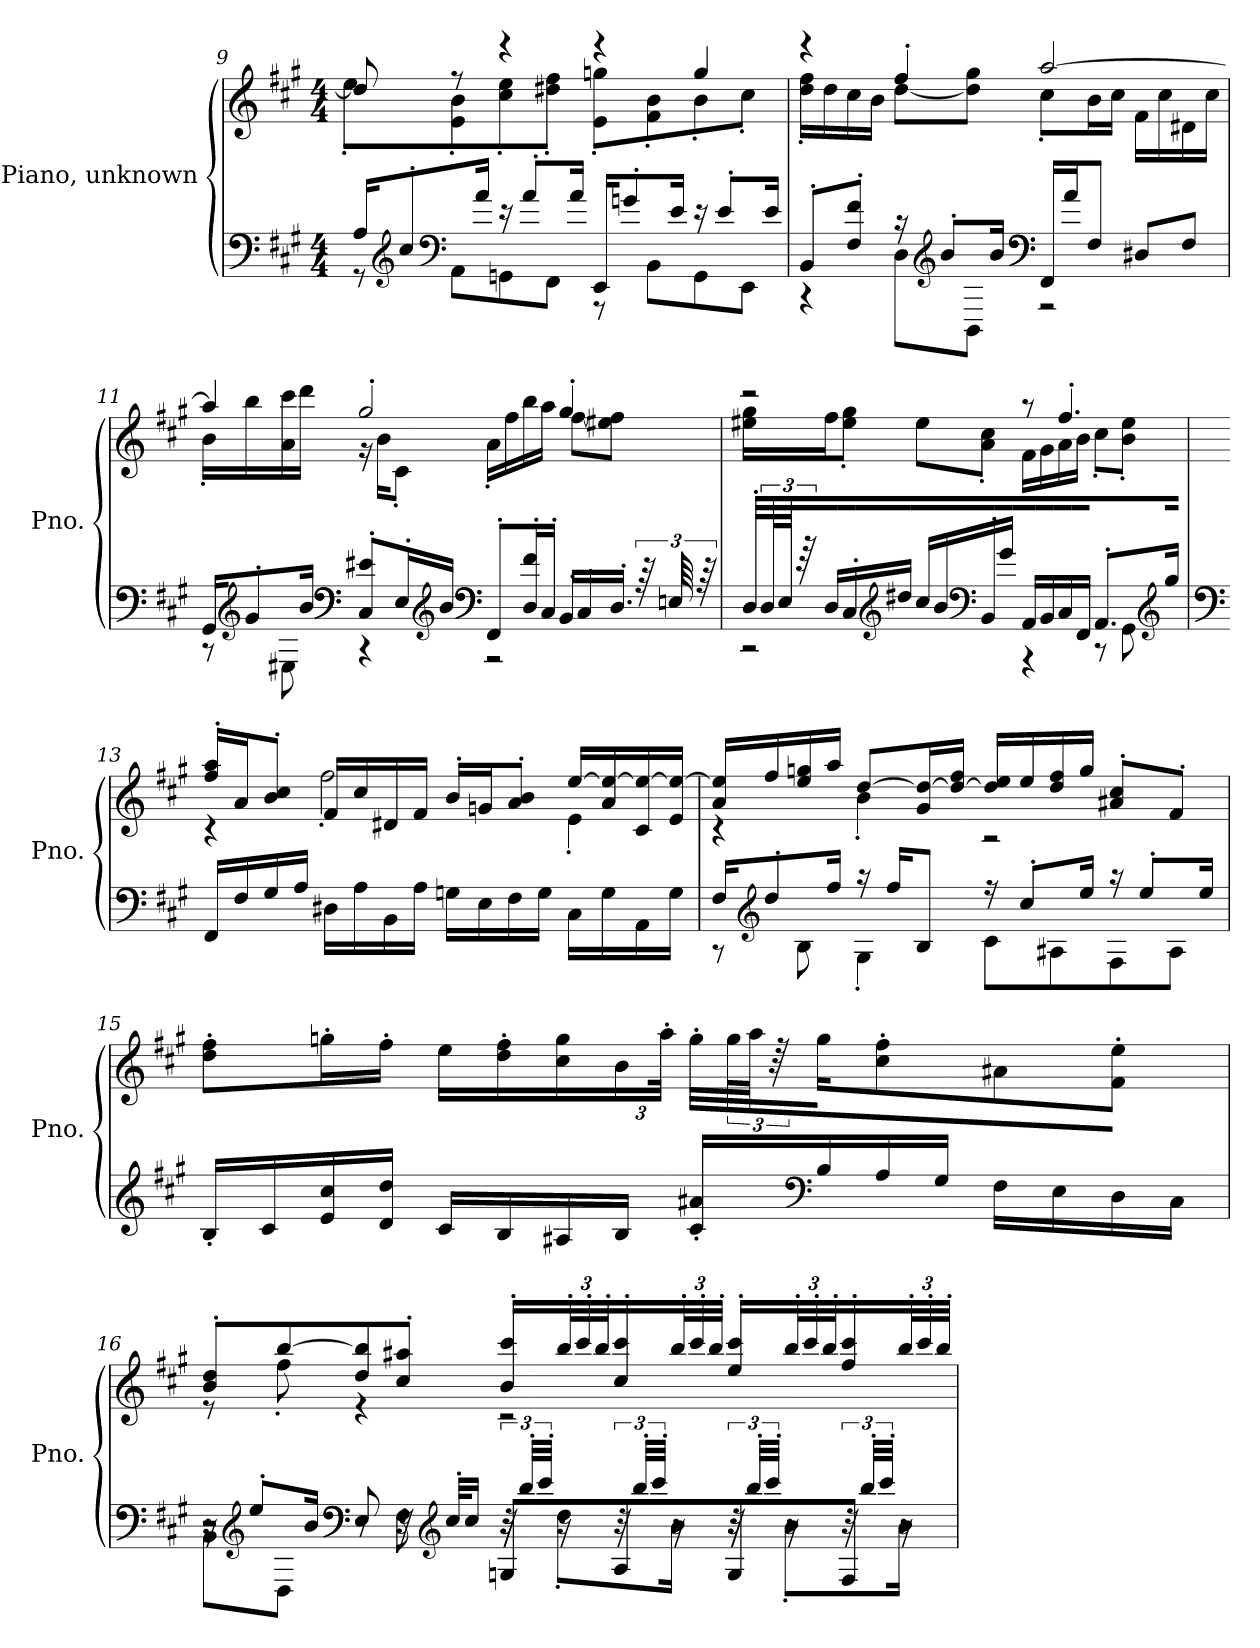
**kern	**kern
*part1	*part1
*staff2	*staff1
*I"Piano, unknown	*
*I'Pno.	*
!!LO:LB:g=z
*clefF4	*clefG2
*k[f#c#g#]	*k[f#c#g#]
*M4/4	*M4/4
=9	=9
*^	*^
16A/KL	8r	8dd/]	8ee'\L
*clefG2	*	*	*
8cc#'/	.	.	.
*clefF4	*	*	*
.	8AA\L	8r	8e\' 8b\'
16a/Jk	.	.	.
16r	8GGn\	4r	8cc#\' 8ee\'
8a'/L	.	.	.
.	8FF#\J	.	8dd#X\' 8ff#\'J
16a/Jk	.	.	.
16EE/KL	8r	4r	8e\' 8ggn\'L
8gn'/	.	.	.
.	8BB\L	.	8f#\' 8b\'
16e/Jk	.	.	.
16r	8GG\	4gg/	8b'\
8e'/L	.	.	.
.	8EE\J	.	8cc#'\J
16e/Jk	.	.	.
=10	=10	=10	=10
8BB'/L	4r	4r	16dd\' 16ff#\'LL
.	.	.	16dd\
8F#/' 8f#/'J	.	.	16cc#\
.	.	.	16b\JJ
16r	8D\L	4ff#'/	[8dd\L
*clefG2	*	*	*
8b'/L	.	.	.
.	8BB\J	.	8dd\] 8gg#\J
16b/Jk	.	.	.
*clefF4	*	*	*
16FF#/LL	2r	[2aa/	8cc#'\L
16a/J	.	.	.
8F#/J	.	.	16b\L
.	.	.	16cc#\JJ
8D#X/L	.	.	16f#\LL
.	.	.	16cc#\
8F#/J	.	.	16d#X\
.	.	.	16cc#\JJ
!!LO:LB:g=z	!!
=11	=11	=11	=11
16GG#/KL	8r	4aa/]	16b'\LL
*clefG2	*	*	*
8g#'/	.	.	16bb\
.	8E#X\	.	16a\ 16ccc#\
16b/Jk	.	.	16ddd\JJ
*clefF4	*	*	*
8C#/' 8e#X/'L	4r	2gg#'/	16r
.	.	.	16b\KL
16E#'/L	.	.	8c#'\J
*clefG2	*	*	*
16b/JJ	.	.	.
*clefF4	*	*	*
8FF#'/L	2r	.	16a'\LL
.	.	.	16ff#\
16D/' 16f#/'L	.	.	16bb\
16C#'/JJ	.	.	16aa\JJ
16BB'/LL	.	4gg#'/	[8ff#\L
16C#'/	.	.	.
16.D'/JJ	.	.	8ee#X\ 8ff#\]J
96r	.	.	.
96En/	.	.	.
96r	.	.	.
!!LO:LB:g=z	!!
=12	=12	=12	=12
32D'/LLL	2r	2r	16ee#X\ 16gg#\LL
96D/L	.	.	.
96E/JJJJ	.	.	.
96r	.	.	.
16D/LL	.	.	16ff#\J
16C#'/	.	.	8ee#\' 8gg#\'J
*clefG2	*	*	*
16dd#X/JJ	.	.	.
16cc#/LL	.	.	8ee#\L
16b/	.	.	.
*clefF4	*	*	*
16BB'/	.	.	8a\' 8cc#\'J
16g#/JJ	.	.	.
16AA/LL	4r	8r	16f#\LL
16BB/	.	.	16g#\
16C#/	.	4.ff#'/	16a\
16FF#/JJ	.	.	16b\JJ
8.AA'/L	8r	.	8cc#'\L
.	8GG#\	.	8b\' 8ee#\'J
*clefG2	*	*	*
16gg#/Jk	.	.	.
*v	*v	*	*
!!LO:LB:g=z	!!
=13	=13	=13
*clefF4	*	*
16FF#/LL	16ff#/' 16aa/'LL	4r
16F#/	16a/J	.
16G#/	8b/' 8cc#/'J	.
16A/JJ	.	.
16D#X\LL	16f#/LL	2ff#'\
16A\	16cc#/	.
16BB\	16d#X/	.
16A\JJ	16f#/JJ	.
16Gn\LL	16b'/LL	.
16E\	16gn/J	.
16F#\	8a/' 8b/'J	.
16G\JJ	.	.
16C#\LL	[16ee/LL	4e'\
16G\	16a/ 16ee/_	.
16AA\	16c#/ 16ee/_	.
16G\JJ	16e/ 16ee/_JJ	.
=14	=14	=14
*^	*	*
16F#/KL	8r	16a/ 16ee/]LL	4r
*clefG2	*	*	*
8dd'/	.	16ff#/	.
.	8B\	16ee/ 16ggn/	.
16ff#/Jk	.	16aa/JJ	.
16r	4G#'\	[8dd/L	4b'\
16ff#/KL	.	.	.
8B/J	.	16g#/ 16dd/_L	.
.	.	16dd/_ 16ff#/JJ	.
16r	8c#\L	16dd/] 16ee/LL	2r
8cc#'/L	.	16ee/	.
.	8A#X\	16dd/ 16ff#/	.
16ee/Jk	.	16gg/JJ	.
16r	8F#\	8a#X/' 8cc#/'L	.
8ee'/L	.	.	.
.	8A#\J	8f#'/J	.
16ee/Jk	.	.	.
*v	*v	*	*
*	*v	*v
!!LO:PB:g=z
=15	=15
16B'/LL	8dd\' 8ff#\'L
16c#/	.
16e/ 16cc#/	16ggn'\L
16d/ 16dd/JJ	16ff#'\JJ
16c#/LL	16ee\LL
16B/	16dd\' 16ff#\'
16A#X/	16cc#\ 16gg\
*	*Xbrackettup
16B/JJ	24b\
.	48aa'\JJk
16c#/' 16a#X/'LL	32gg'\LLL
*	*brackettup
.	96gg\L
.	96aa\JJJJ
.	96r
*clefF4	*
16B/	16gg\KL
16A#/	8cc#\' 8ff#\'
16G#/JJ	.
16F#\LL	8a#X\
16E\	.
16D\	8f#\' 8ee\'J
16C#\JJ	.
!!LO:LB:g=z
=16	=16
*^	*^
*	*^	*	*
16r	8BB\L	2r	8b/' 8dd/'L	8r
*clefG2	*	*	*	*
8ee'/L	.	.	.	.
.	8D\J	.	[8bb/	8ff#'\
16b/Jk	.	.	.	.
*clefF4	*	*	*	*
8E/	8r	.	8dd/ 8bb/]	4r
32r	8F#\	.	8cc#/' 8aa#X/'J	.
*clefG2	*	*	*	*
32cc#'/KLL	.	.	.	.
16cc#/JJ	.	.	.	.
48r	16r	8Gn/L	16b/' 16ccc#/'LL	2r
48bb'/LLL	.	.	.	.
48ccc#'/JJJ	.	.	.	.
*	*	*	*Xbrackettup	*
16r	8dd'\L	.	48bb'/L	.
.	.	.	48ccc#'/	.
.	.	.	48bb'/J	.
48r	.	8A/	16cc#/' 16ccc#/'	.
48bb'/LLL	.	.	.	.
48ccc#'/JJJ	.	.	.	.
16r	16b\Jk	.	48bb'/L	.
.	.	.	48ccc#'/	.
.	.	.	48bb'/JJJ	.
48r	16r	8G/	16ee/' 16ccc#/'LL	.
48bb'/LLL	.	.	.	.
48ccc#'/JJJ	.	.	.	.
16r	8b'\L	.	48bb'/L	.
.	.	.	48ccc#'/	.
.	.	.	48bb'/J	.
48r	.	8F#/J	16ff#/' 16ccc#/'	.
48bb'/LLL	.	.	.	.
48ccc#'/JJJ	.	.	.	.
16r	16b\Jk	.	48bb'/L	.
.	.	.	48ccc#'/	.
.	.	.	48bb'/JJJ	.
*v	*v	*v	*	*
*	*v	*v
=	=
*-	*-
